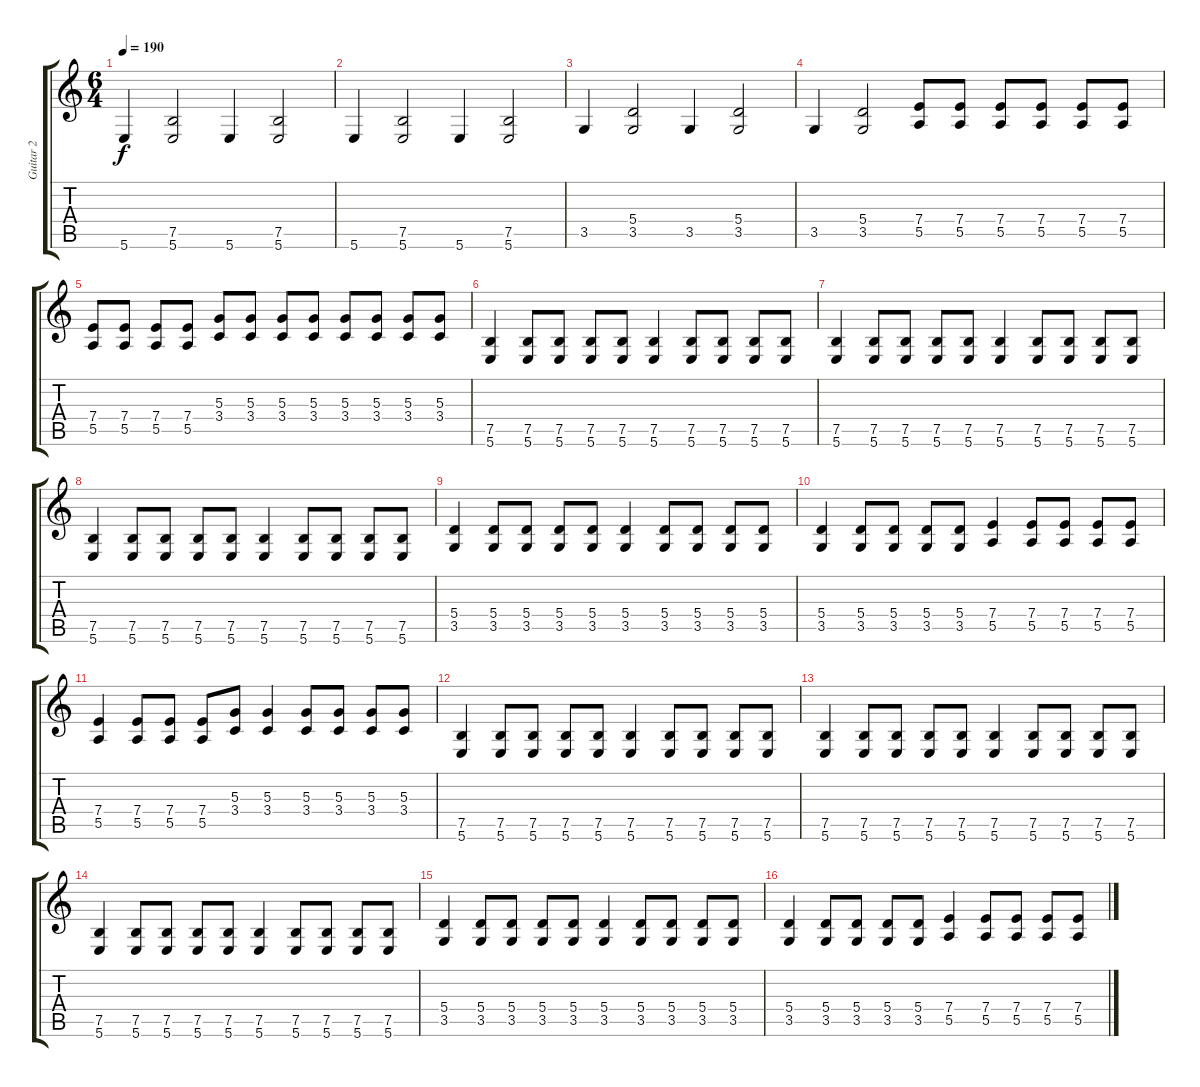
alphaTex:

\track ("Guitar 2" "Guitar 2") {instrument distortionguitar}
\staff {score tabs}
\tuning (B3 G3 D3 A2 E2 B1) {hide}
\ts (6 4)
\tempo 190
\clef g2
\ks c
5.6.4{dy f} (7.5 5.6).2 5.6.4 (7.5 5.6).2 |
5.6.4 (7.5 5.6).2 5.6.4 (7.5 5.6).2 |
3.5.4 (5.4 3.5).2 3.5.4 (5.4 3.5).2 |
3.5.4 (5.4 3.5).2 (7.4 5.5).8 (7.4 5.5).8 (7.4 5.5).8 (7.4 5.5).8 (7.4 5.5).8 (7.4 5.5).8 |
(7.4 5.5).8 (7.4 5.5).8 (7.4 5.5).8 (7.4 5.5).8 (5.3 3.4).8 (5.3 3.4).8 (5.3 3.4).8 (5.3 3.4).8 (5.3 3.4).8 (5.3 3.4).8 (5.3 3.4).8 (5.3 3.4).8 |
(7.5 5.6).4 (7.5 5.6).8 (7.5 5.6).8 (7.5 5.6).8 (7.5 5.6).8 (7.5 5.6).4 (7.5 5.6).8 (7.5 5.6).8 (7.5 5.6).8 (7.5 5.6).8 |
(7.5 5.6).4 (7.5 5.6).8 (7.5 5.6).8 (7.5 5.6).8 (7.5 5.6).8 (7.5 5.6).4 (7.5 5.6).8 (7.5 5.6).8 (7.5 5.6).8 (7.5 5.6).8 |
(7.5 5.6).4 (7.5 5.6).8 (7.5 5.6).8 (7.5 5.6).8 (7.5 5.6).8 (7.5 5.6).4 (7.5 5.6).8 (7.5 5.6).8 (7.5 5.6).8 (7.5 5.6).8 |
(5.4 3.5).4 (5.4 3.5).8 (5.4 3.5).8 (5.4 3.5).8 (5.4 3.5).8 (5.4 3.5).4 (5.4 3.5).8 (5.4 3.5).8 (5.4 3.5).8 (5.4 3.5).8 |
(5.4 3.5).4 (5.4 3.5).8 (5.4 3.5).8 (5.4 3.5).8 (5.4 3.5).8 (7.4 5.5).4 (7.4 5.5).8 (7.4 5.5).8 (7.4 5.5).8 (7.4 5.5).8 |
(7.4 5.5).4 (7.4 5.5).8 (7.4 5.5).8 (7.4 5.5).8 (5.3 3.4).8 (5.3 3.4).4 (5.3 3.4).8 (5.3 3.4).8 (5.3 3.4).8 (5.3 3.4).8 |
(7.5 5.6).4 (7.5 5.6).8 (7.5 5.6).8 (7.5 5.6).8 (7.5 5.6).8 (7.5 5.6).4 (7.5 5.6).8 (7.5 5.6).8 (7.5 5.6).8 (7.5 5.6).8 |
(7.5 5.6).4 (7.5 5.6).8 (7.5 5.6).8 (7.5 5.6).8 (7.5 5.6).8 (7.5 5.6).4 (7.5 5.6).8 (7.5 5.6).8 (7.5 5.6).8 (7.5 5.6).8 |
(7.5 5.6).4 (7.5 5.6).8 (7.5 5.6).8 (7.5 5.6).8 (7.5 5.6).8 (7.5 5.6).4 (7.5 5.6).8 (7.5 5.6).8 (7.5 5.6).8 (7.5 5.6).8 |
(5.4 3.5).4 (5.4 3.5).8 (5.4 3.5).8 (5.4 3.5).8 (5.4 3.5).8 (5.4 3.5).4 (5.4 3.5).8 (5.4 3.5).8 (5.4 3.5).8 (5.4 3.5).8 |
(5.4 3.5).4 (5.4 3.5).8 (5.4 3.5).8 (5.4 3.5).8 (5.4 3.5).8 (7.4 5.5).4 (7.4 5.5).8 (7.4 5.5).8 (7.4 5.5).8 (7.4 5.5).8
